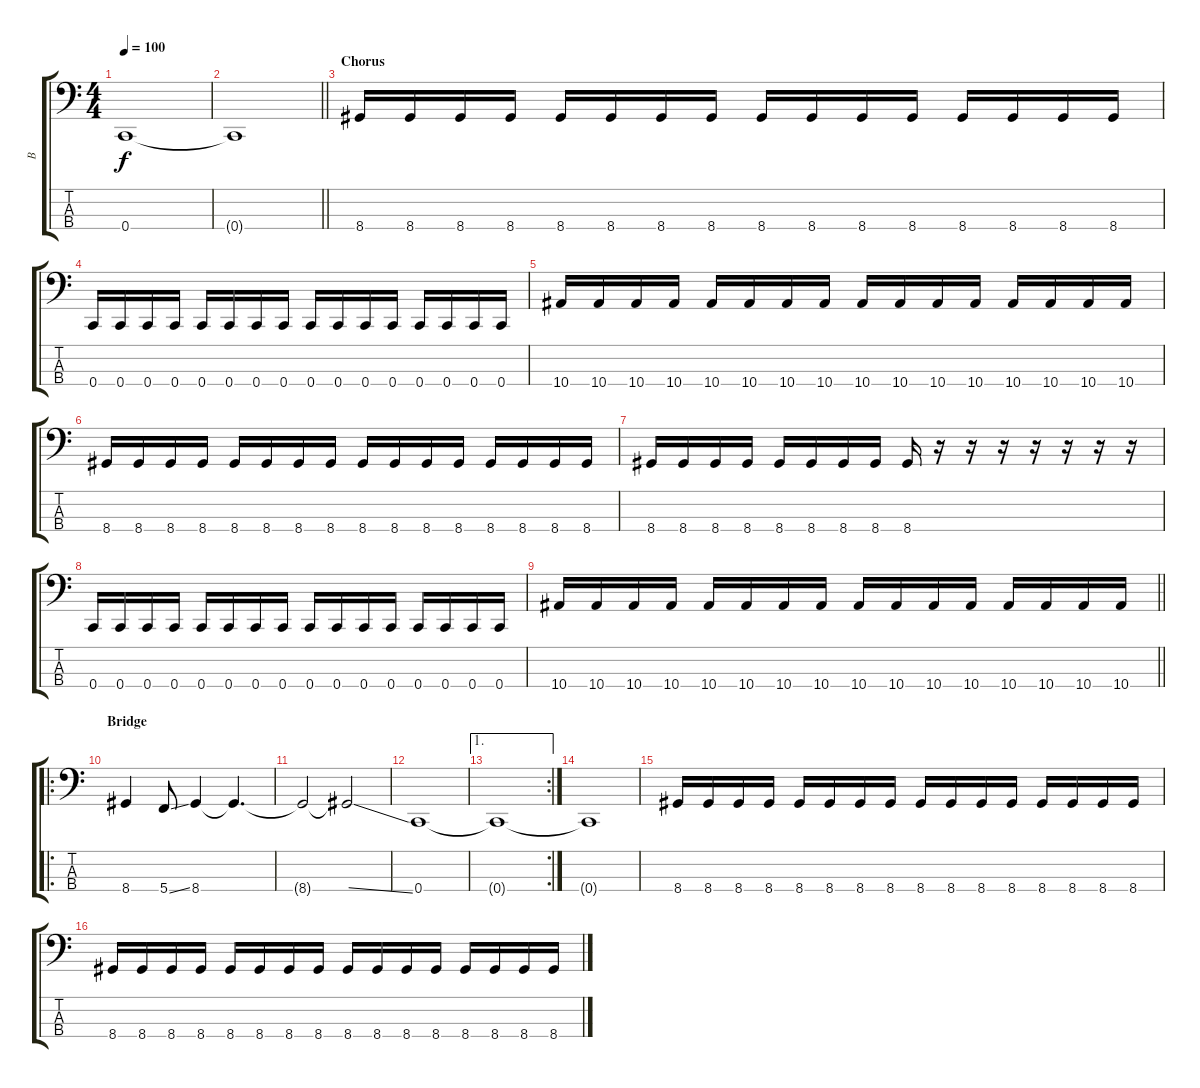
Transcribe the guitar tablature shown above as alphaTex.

\track ("B" "B") {instrument electricbassfinger}
\staff {score tabs}
\tuning (F2 C2 G1 C1) {hide}
\ts (4 4)
\tempo 100
\clef f4
\ks c
0.4.1{dy f} |
\barLineRight lightlight
0.4{t}.1 |
\section ("" "Chorus")
8.4.16 8.4.16 8.4.16 8.4.16 8.4.16 8.4.16 8.4.16 8.4.16 8.4.16 8.4.16 8.4.16 8.4.16 8.4.16 8.4.16 8.4.16 8.4.16 |
0.4.16 0.4.16 0.4.16 0.4.16 0.4.16 0.4.16 0.4.16 0.4.16 0.4.16 0.4.16 0.4.16 0.4.16 0.4.16 0.4.16 0.4.16 0.4.16 |
10.4.16 10.4.16 10.4.16 10.4.16 10.4.16 10.4.16 10.4.16 10.4.16 10.4.16 10.4.16 10.4.16 10.4.16 10.4.16 10.4.16 10.4.16 10.4.16 |
8.4.16 8.4.16 8.4.16 8.4.16 8.4.16 8.4.16 8.4.16 8.4.16 8.4.16 8.4.16 8.4.16 8.4.16 8.4.16 8.4.16 8.4.16 8.4.16 |
8.4.16 8.4.16 8.4.16 8.4.16 8.4.16 8.4.16 8.4.16 8.4.16 8.4.16 r.16 r.16 r.16 r.16 r.16 r.16 r.16 |
0.4.16 0.4.16 0.4.16 0.4.16 0.4.16 0.4.16 0.4.16 0.4.16 0.4.16 0.4.16 0.4.16 0.4.16 0.4.16 0.4.16 0.4.16 0.4.16 |
\barLineRight lightlight
10.4.16 10.4.16 10.4.16 10.4.16 10.4.16 10.4.16 10.4.16 10.4.16 10.4.16 10.4.16 10.4.16 10.4.16 10.4.16 10.4.16 10.4.16 10.4.16 |
\ro
\section ("" "Bridge")
8.4.4 5.4{ss}.8 8.4.4 8.4{t}.4{d} |
8.4{t}.2 8.4{ss t}.2 |
0.4.1 |
\ae 1
\rc 2
0.4{t}.1 |
0.4{t}.1 |
8.4.16 8.4.16 8.4.16 8.4.16 8.4.16 8.4.16 8.4.16 8.4.16 8.4.16 8.4.16 8.4.16 8.4.16 8.4.16 8.4.16 8.4.16 8.4.16 |
8.4.16 8.4.16 8.4.16 8.4.16 8.4.16 8.4.16 8.4.16 8.4.16 8.4.16 8.4.16 8.4.16 8.4.16 8.4.16 8.4.16 8.4.16 8.4.16
